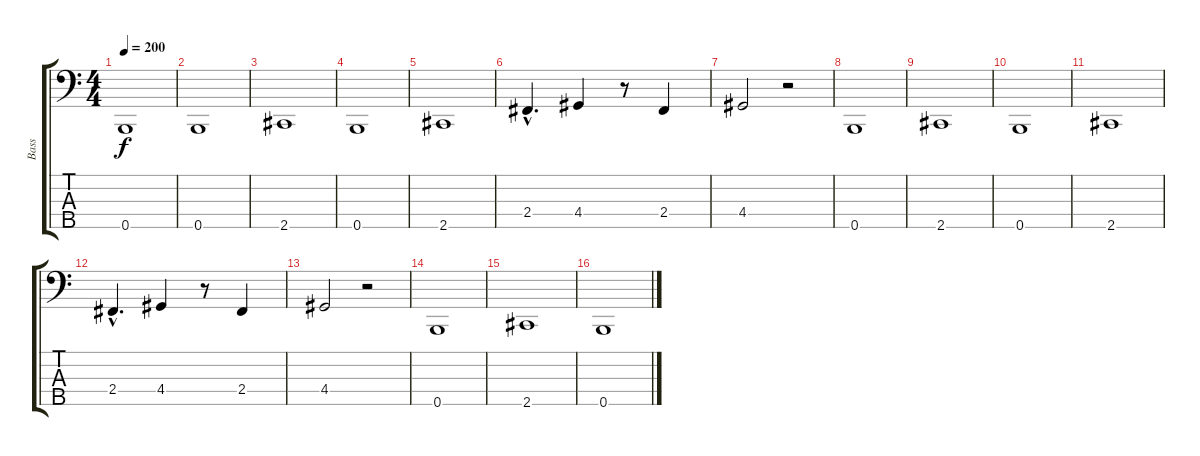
\track ("Bass" "Bass") {instrument electricbasspick}
\staff {score tabs}
\tuning (G2 D2 A1 E1 B0) {hide}
\ts (4 4)
\tempo 200
\clef f4
\ks c
0.5{t}.1{dy f} |
0.5.1 |
2.5.1 |
0.5.1 |
2.5.1 |
2.4{hac}.4{d} 4.4.4 r.8 2.4.4 |
4.4.2 r.2 |
0.5.1 |
2.5.1 |
0.5.1 |
2.5.1 |
2.4{hac}.4{d} 4.4.4 r.8 2.4.4 |
4.4.2 r.2 |
0.5.1 |
2.5.1 |
0.5.1
